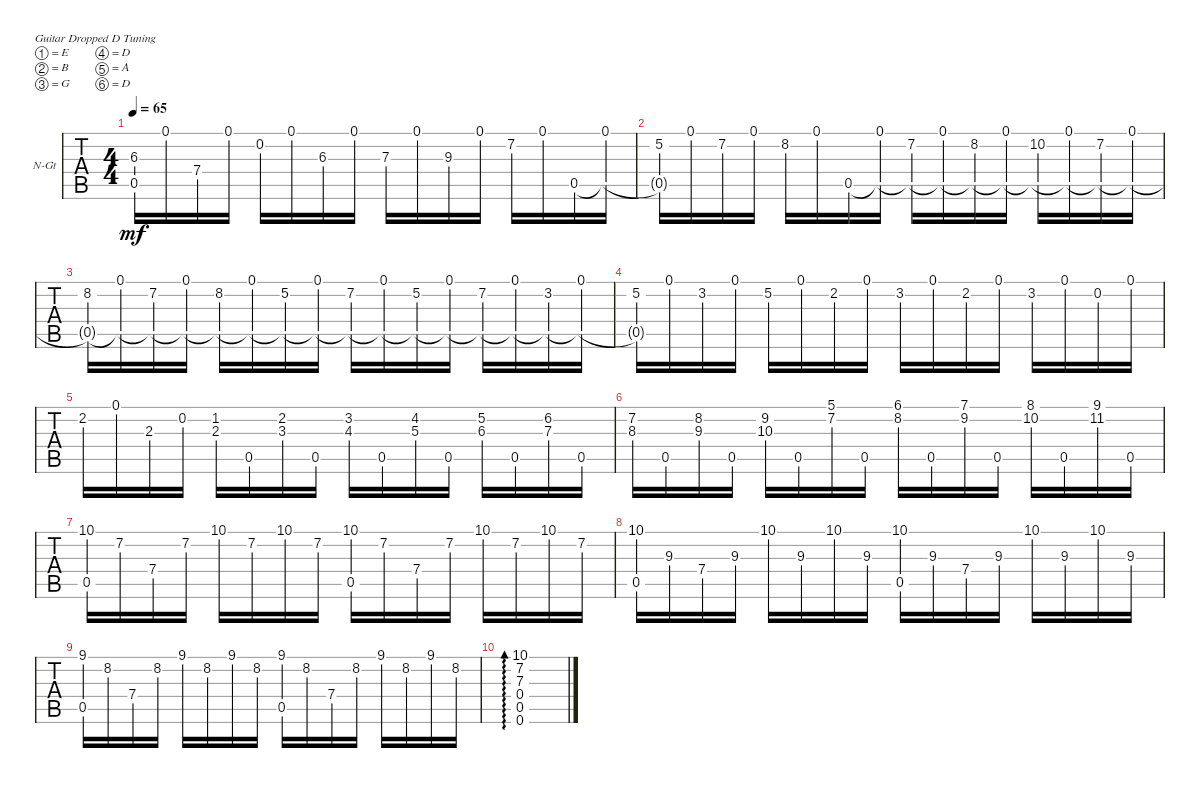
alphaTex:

\defaultSystemsLayout 4
\bracketExtendMode groupsimilarinstruments
\firstSystemTrackNameOrientation horizontal
\otherSystemsTrackNameOrientation horizontal
\track ("Nylon Guitar" "N-Gt") {instrument acousticguitarnylon}
\staff {tabs}
\tuning (E4 B3 G3 D3 A2 D2)
\ts (4 4)
\tempo 65
\clef g2
\scale
0.296705
\ks d
(0.5 6.3).16{dy mf} 0.1.16 7.4.16 0.1.16 0.2.16 0.1.16 6.3.16 0.1.16 7.3.16 0.1.16 9.3.16 0.1.16 7.2.16 0.1.16 0.5.16 (0.1 0.5{t}).16 |
\scale
0.371034 (0.5{t} 5.2).16 0.1.16 7.2.16 0.1.16 8.2.16 0.1.16 0.5.16 (0.1 0.5{t}).16 (0.5{t} 7.2).16 (0.1 0.5{t}).16 (8.2 0.5{t}).16 (0.1 0.5{t}).16 (10.2 0.5{t}).16 (0.1 0.5{t}).16 (7.2 0.5{t}).16 (0.1 0.5{t}).16 |
\scale
0.333815 (0.5{t} 8.2).16 (0.1 0.5{t}).16 (7.2 0.5{t}).16 (0.1 0.5{t}).16 (8.2 0.5{t}).16 (0.1 0.5{t}).16 (5.2 0.5{t}).16 (0.1 0.5{t}).16 (7.2 0.5{t}).16 (0.1 0.5{t}).16 (5.2 0.5{t}).16 (0.1 0.5{t}).16 (7.2 0.5{t}).16 (0.1 0.5{t}).16 (0.5{t} 3.2).16 (0.1 0.5{t}).16 |
\scale
0.295285 (0.5{t} 5.2).16 0.1.16 3.2.16 0.1.16 5.2.16 0.1.16 2.2.16 0.1.16 3.2.16 0.1.16 2.2.16 0.1.16 3.2.16 0.1.16 0.2.16 0.1.16 |
\scale
0.373259 2.2.16 0.1.16 2.3.16 0.2.16 (1.2 2.3).16 0.5.16 (2.2 3.3).16 0.5.16 (3.2 4.3).16 0.5.16 (5.3 4.2).16 0.5.16 (5.2 6.3).16 0.5.16 (6.2 7.3).16 0.5.16 |
\scale
0.335671 (7.2 8.3).16 0.5.16 (8.2 9.3).16 0.5.16 (9.2 10.3).16 0.5.16 (7.2 5.1).16 0.5.16 (8.2 6.1).16 0.5.16 (9.2 7.1).16 0.5.16 (10.2 8.1).16 0.5.16 (9.1 11.2).16 0.5.16 |
\scale
0.290249 (0.5 10.1).16 7.2.16 7.4.16 7.2.16 10.1.16 7.2.16 10.1.16 7.2.16 (10.1 0.5).16 7.2.16 7.4.16 7.2.16 10.1.16 7.2.16 10.1.16 7.2.16 |
\scale
0.375491 (10.1 0.5).16 9.3.16 7.4.16 9.3.16 10.1.16 9.3.16 10.1.16 9.3.16 (10.1 0.5).16 9.3.16 7.4.16 9.3.16 10.1.16 9.3.16 10.1.16 9.3.16 |
\scale
0.335559 (9.1 0.5).16 8.2.16 7.4.16 8.2.16 9.1.16 8.2.16 9.1.16 8.2.16 (9.1 0.5).16 8.2.16 7.4.16 8.2.16 9.1.16 8.2.16 9.1.16 8.2.16 |
\scale
0.289019 (10.1 7.2 7.3 0.4 0.5 0.6).1{ad 0}
